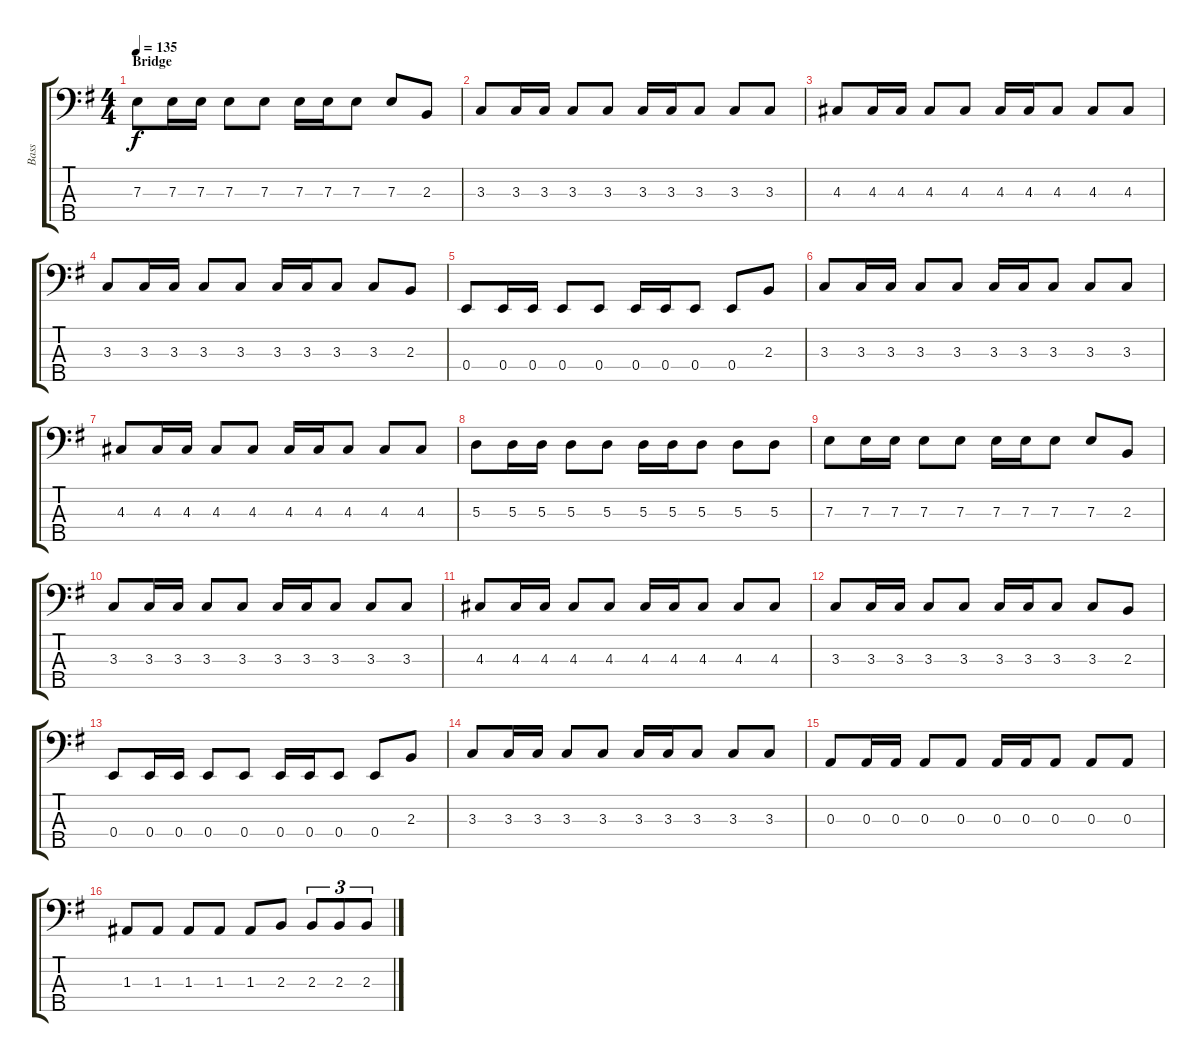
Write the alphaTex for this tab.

\track ("Bass" "Bass") {instrument electricbasspick}
\staff {score tabs}
\tuning (G2 D2 A1 E1 B0) {hide}
\ts (4 4)
\section ("" "Bridge")
\tempo 135
\clef f4
\ks eminor
7.3.8{dy f} 7.3.16 7.3.16 7.3.8 7.3.8 7.3.16 7.3.16 7.3.8 7.3.8 2.3.8 |
3.3.8 3.3.16 3.3.16 3.3.8 3.3.8 3.3.16 3.3.16 3.3.8 3.3.8 3.3.8 |
4.3.8 4.3.16 4.3.16 4.3.8 4.3.8 4.3.16 4.3.16 4.3.8 4.3.8 4.3.8 |
3.3.8 3.3.16 3.3.16 3.3.8 3.3.8 3.3.16 3.3.16 3.3.8 3.3.8 2.3.8 |
0.4.8 0.4.16 0.4.16 0.4.8 0.4.8 0.4.16 0.4.16 0.4.8 0.4.8 2.3.8 |
3.3.8 3.3.16 3.3.16 3.3.8 3.3.8 3.3.16 3.3.16 3.3.8 3.3.8 3.3.8 |
4.3.8 4.3.16 4.3.16 4.3.8 4.3.8 4.3.16 4.3.16 4.3.8 4.3.8 4.3.8 |
5.3.8 5.3.16 5.3.16 5.3.8 5.3.8 5.3.16 5.3.16 5.3.8 5.3.8 5.3.8 |
7.3.8 7.3.16 7.3.16 7.3.8 7.3.8 7.3.16 7.3.16 7.3.8 7.3.8 2.3.8 |
3.3.8 3.3.16 3.3.16 3.3.8 3.3.8 3.3.16 3.3.16 3.3.8 3.3.8 3.3.8 |
4.3.8 4.3.16 4.3.16 4.3.8 4.3.8 4.3.16 4.3.16 4.3.8 4.3.8 4.3.8 |
3.3.8 3.3.16 3.3.16 3.3.8 3.3.8 3.3.16 3.3.16 3.3.8 3.3.8 2.3.8 |
0.4.8 0.4.16 0.4.16 0.4.8 0.4.8 0.4.16 0.4.16 0.4.8 0.4.8 2.3.8 |
3.3.8 3.3.16 3.3.16 3.3.8 3.3.8 3.3.16 3.3.16 3.3.8 3.3.8 3.3.8 |
0.3.8 0.3.16 0.3.16 0.3.8 0.3.8 0.3.16 0.3.16 0.3.8 0.3.8 0.3.8 |
1.3.8 1.3.8 1.3.8 1.3.8 1.3.8 2.3.8 2.3.8{tu (3 2)} 2.3.8{tu (3 2)} 2.3.8{tu (3 2)}
